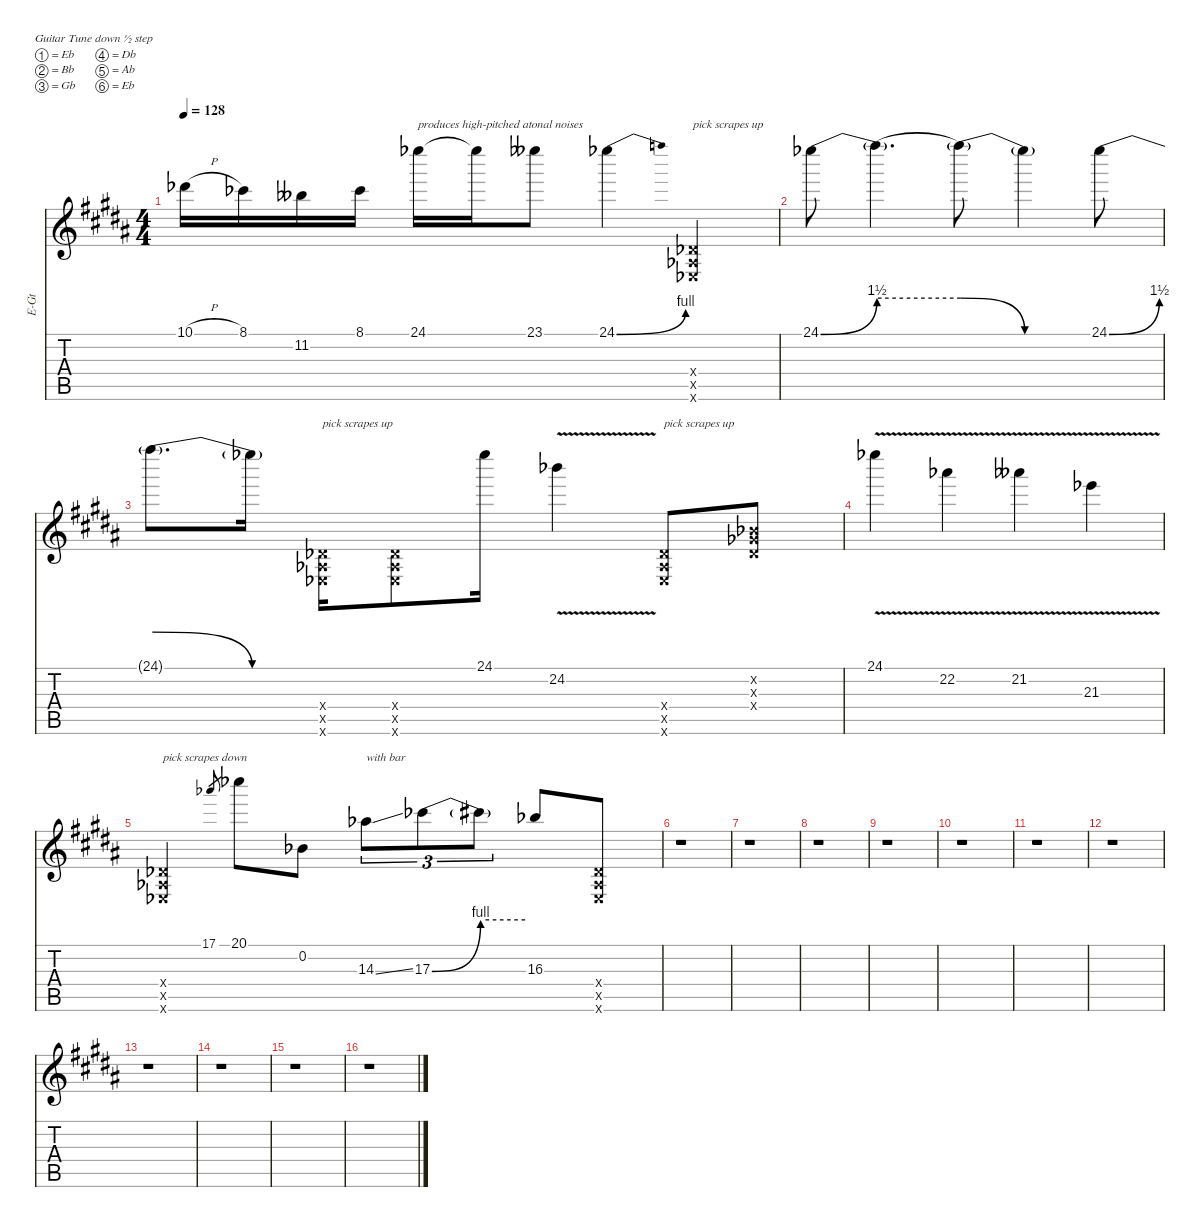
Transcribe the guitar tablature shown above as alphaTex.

\hideDynamics
\bracketExtendMode nobrackets
\otherSystemsTrackNameOrientation horizontal
\track ("Harmonizer effect" "E-Gt") {instrument overdrivenguitar}
\staff {score tabs}
\tuning (Eb4 Bb3 Gb3 Db3 Ab2 Eb2)
\ts (4 4)
\tempo 128
\clef g2
\ks b
10.1{h acc b}.16{dy f beam Down} 8.1{acc b}.16{beam Down} 11.2{acc bb}.16{beam Down} 8.1{acc b}.16{beam Down} 24.1{acc b}.16{txt "produces high-pitched atonal noises" beam Down} 24.1{t acc b}.16{beam Down} 23.1{acc bb}.8{beam Down} 24.1{be (bend 0 0 60 4) acc b}.4{beam Down} (0.4{x acc b} 0.5{x acc b} 0.6{x acc b}).4{txt "pick scrapes up" beam Up} |
24.1{be (bend 0 0 60 6) acc b}.8{beam Down} 24.1{be (hold 0 6 60 6) t}.4{d beam Down} 24.1{be (release 0 6 60 0) t}.8{beam Down} 24.1{be (hold 0 0 60 0) t acc b}.4{beam Down} 24.1{be (bend 0 0 60 6) acc b}.8{beam Down} |
24.1{be (release 0 6 60 0) t}.8{d beam Down} 24.1{be (hold 0 0 60 0) t acc b}.16{beam Down} (0.4{x acc b} 0.5{x acc b} 0.6{x acc b}).16{txt "pick scrapes up" beam Down} (0.4{x acc b} 0.5{x acc b} 0.6{x acc b}).8{beam Down} 24.1{acc b}.16{beam Down} 24.2{v acc b}.4{beam Down} (0.4{x acc b} 0.5{x acc b} 0.6{x acc b}).8{txt "pick scrapes up" beam Up} (0.2{x acc b} 0.3{x acc b} 0.4{x acc b}).8{beam Up} |
24.1{v acc b}.4{beam Down} 22.2{v acc b}.4{beam Down} 21.2{v acc bb}.4{beam Down} 21.3{v acc b}.4{beam Down} |
(0.4{x acc b} 0.5{x acc b} 0.6{x acc b}).4{txt "pick scrapes down" beam Up} 17.1{acc b}.8{gr dy mf beam Up} 20.1{acc b}.8{dy f beam Down} 0.2{acc b}.8{beam Down} 14.3{ss acc b}.8{tu (3 2) txt "with bar" beam Down} 17.3{be (bend 0 0 60 4) acc b}.8{tu (3 2) beam Down} 17.3{be (hold 0 4 60 4) t}.8{tu (3 2) beam Down} 16.3{acc b}.8{beam Up} (0.4{x acc b} 0.5{x acc b} 0.6{x acc b}).8{beam Up} |
r.1{beam Down} |
r.1{beam Down} |
r.1{beam Down} |
r.1{beam Down} |
r.1{beam Down} |
r.1{beam Down} |
r.1{beam Down} |
r.1{beam Down} |
r.1{beam Down} |
r.1{beam Down} |
r.1{beam Down}
